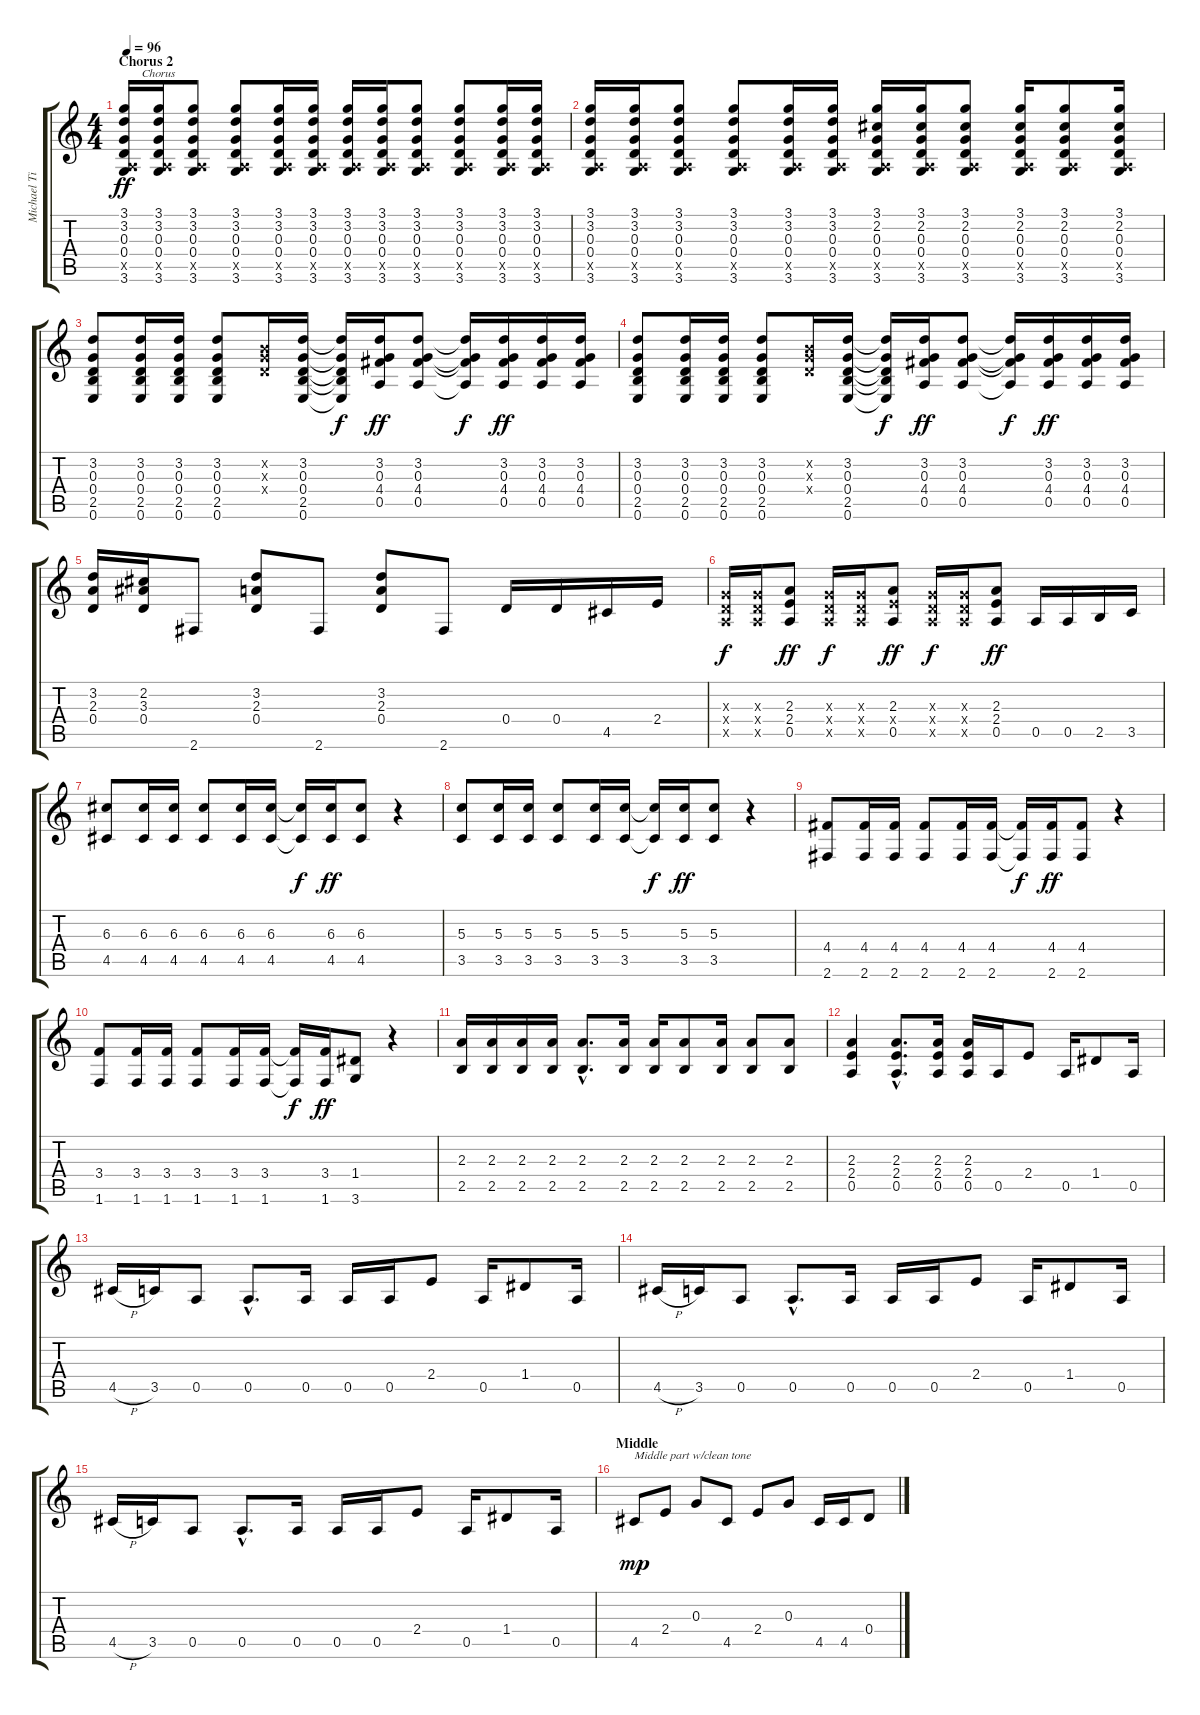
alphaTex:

\track ("Michael Tighe" "Michael Ti") {instrument overdrivenguitar}
\staff {score tabs}
\tuning (E4 B3 G3 D3 A2 E2) {hide}
\ts (4 4)
\section ("" "Chorus 2")
\tempo 96
\clef g2
\ks c
(3.1 3.2 0.3 0.4 0.5{x} 3.6).16{txt "      Chorus" dy ff} (3.1 3.2 0.3 0.4 0.5{x} 3.6).16 (3.1 3.2 0.3 0.4 0.5{x} 3.6).8 (3.1 3.2 0.3 0.4 0.5{x} 3.6).8 (3.1 3.2 0.3 0.4 0.5{x} 3.6).16 (3.1 3.2 0.3 0.4 0.5{x} 3.6).16 (3.1 3.2 0.3 0.4 0.5{x} 3.6).16 (3.1 3.2 0.3 0.4 0.5{x} 3.6).16 (3.1 3.2 0.3 0.4 0.5{x} 3.6).8 (3.1 3.2 0.3 0.4 0.5{x} 3.6).8 (3.1 3.2 0.3 0.4 0.5{x} 3.6).16 (3.1 3.2 0.3 0.4 0.5{x} 3.6).16 |
(3.1 3.2 0.3 0.4 0.5{x} 3.6).16 (3.1 3.2 0.3 0.4 0.5{x} 3.6).16 (3.1 3.2 0.3 0.4 0.5{x} 3.6).8 (3.1 3.2 0.3 0.4 0.5{x} 3.6).8 (3.1 3.2 0.3 0.4 0.5{x} 3.6).16 (3.1 3.2 0.3 0.4 0.5{x} 3.6).16 (3.1 2.2 0.3 0.4 0.5{x} 3.6).16 (3.1 2.2 0.3 0.4 0.5{x} 3.6).16 (3.1 2.2 0.3 0.4 0.5{x} 3.6).8 (3.1 2.2 0.3 0.4 0.5{x} 3.6).16 (3.1 2.2 0.3 0.4 0.5{x} 3.6).8 (3.1 2.2 0.3 0.4 0.5{x} 3.6).16 |
(3.2 0.3 0.4 2.5 0.6).8 (3.2 0.3 0.4 2.5 0.6).16 (3.2 0.3 0.4 2.5 0.6).16 (3.2 0.3 0.4 2.5 0.6).8 (0.2{x} 0.3{x} 0.4{x}).16 (3.2 0.3 0.4 2.5 0.6).16 (3.2{t} 0.3{t} 0.4{t} 2.5{t} 0.6{t}).16{dy f} (3.2 0.3 4.4 0.5).16{dy ff} (3.2 0.3 4.4 0.5).8 (3.2{t} 0.3{t} 4.4{t} 0.5{t}).16{dy f} (3.2 0.3 4.4 0.5).16{dy ff} (3.2 0.3 4.4 0.5).16 (3.2 0.3 4.4 0.5).16 |
(3.2 0.3 0.4 2.5 0.6).8 (3.2 0.3 0.4 2.5 0.6).16 (3.2 0.3 0.4 2.5 0.6).16 (3.2 0.3 0.4 2.5 0.6).8 (0.2{x} 0.3{x} 0.4{x}).16 (3.2 0.3 0.4 2.5 0.6).16 (3.2{t} 0.3{t} 0.4{t} 2.5{t} 0.6{t}).16{dy f} (3.2 0.3 4.4 0.5).16{dy ff} (3.2 0.3 4.4 0.5).8 (3.2{t} 0.3{t} 4.4{t} 0.5{t}).16{dy f} (3.2 0.3 4.4 0.5).16{dy ff} (3.2 0.3 4.4 0.5).16 (3.2 0.3 4.4 0.5).16 |
(3.2 2.3 0.4).16 (2.2 3.3 0.4).16 2.6.8 (3.2 2.3 0.4).8 2.6.8 (3.2 2.3 0.4).8 2.6.8 0.4.16 0.4.16 4.5.16 2.4.16 |
(0.3{x} 0.4{x} 0.5{x}).16{dy f} (0.3{x} 0.4{x} 0.5{x}).16 (2.3 2.4 0.5).8{dy ff} (0.3{x} 0.4{x} 0.5{x}).16{dy f} (0.3{x} 0.4{x} 0.5{x}).16 (2.3 2.4{x} 0.5).8{dy ff} (0.3{x} 0.4{x} 0.5{x}).16{dy f} (0.3{x} 0.4{x} 0.5{x}).16 (2.3 2.4 0.5).8{dy ff} 0.5.16 0.5.16 2.5.16 3.5.16 |
(6.3 4.5).8 (6.3 4.5).16 (6.3 4.5).16 (6.3 4.5).8 (6.3 4.5).16 (6.3 4.5).16 (6.3{t} 4.5{t}).16{dy f} (6.3 4.5).16{dy ff} (6.3 4.5).8 r.4 |
(5.3 3.5).8 (5.3 3.5).16 (5.3 3.5).16 (5.3 3.5).8 (5.3 3.5).16 (5.3 3.5).16 (5.3{t} 3.5{t}).16{dy f} (5.3 3.5).16{dy ff} (5.3 3.5).8 r.4 |
(4.4 2.6).8 (4.4 2.6).16 (4.4 2.6).16 (4.4 2.6).8 (4.4 2.6).16 (4.4 2.6).16 (4.4{t} 2.6{t}).16{dy f} (4.4 2.6).16{dy ff} (4.4 2.6).8 r.4 |
(3.4 1.6).8 (3.4 1.6).16 (3.4 1.6).16 (3.4 1.6).8 (3.4 1.6).16 (3.4 1.6).16 (3.4{t} 1.6{t}).16{dy f} (3.4 1.6).16{dy ff} (1.4 3.6).8 r.4 |
(2.3 2.5).16 (2.3 2.5).16 (2.3 2.5).16 (2.3 2.5).16 (2.3{hac} 2.5{hac}).8{d} (2.3 2.5).16 (2.3 2.5).16 (2.3 2.5).8 (2.3 2.5).16 (2.3 2.5).8 (2.3 2.5).8 |
(2.3 2.4 0.5).4 (2.3{hac} 2.4{hac} 0.5{hac}).8{d} (2.3 2.4 0.5).16 (2.3 2.4 0.5).16 0.5.16 2.4.8 0.5.16 1.4.8 0.5.16 |
4.5{h}.16 3.5.16 0.5.8 0.5{hac}.8{d} 0.5.16 0.5.16 0.5.16 2.4.8 0.5.16 1.4.8 0.5.16 |
4.5{h}.16 3.5.16 0.5.8 0.5{hac}.8{d} 0.5.16 0.5.16 0.5.16 2.4.8 0.5.16 1.4.8 0.5.16 |
4.5{h}.16 3.5.16 0.5.8 0.5{hac}.8{d} 0.5.16 0.5.16 0.5.16 2.4.8 0.5.16 1.4.8 0.5.16 |
\section ("" "Middle")
4.5.8{txt "Middle part w/clean tone" dy mp instrument electricguitarclean} 2.4.8 0.3.8 4.5.8 2.4.8 0.3.8 4.5.16 4.5.16 0.4.8
